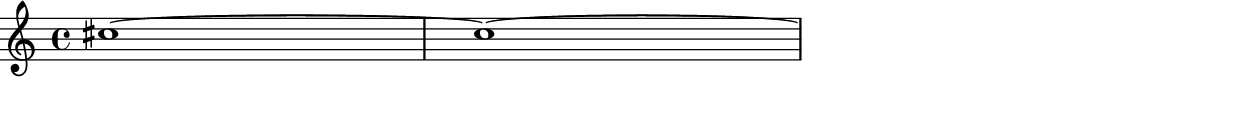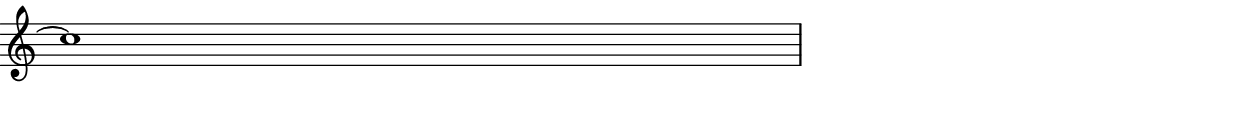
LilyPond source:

%% Generated by lilypond-book
%% Options: [exampleindent=10.16\mm,indent=0\mm,line-width=160\mm,quote]
\include "lilypond-book-preamble.ly"


% ****************************************************************
% Start cut-&-pastable-section
% ****************************************************************

#(ly:set-option 'eps-box-padding 3.000000)



\paper {
  indent = 0\mm
  line-width = 160\mm
  % offset the left padding, also add 1mm as lilypond creates cropped
  % images with a little space on the right
  line-width = #(- line-width (* mm  3.000000) (* mm 1))
  line-width = 160\mm - 2.0 * 10.16\mm
  % offset the left padding, also add 1mm as lilypond creates cropped
  % images with a little space on the right
  line-width = #(- line-width (* mm  3.000000) (* mm 1))
}

\layout {
  
}




% ****************************************************************
% ly snippet:
% ****************************************************************
\sourcefilename "snippets/hiding-accidentals-on-tied-notes-at-the-start-of-a-new-system.ly"
\sourcefileline 0
%% DO NOT EDIT this file manually; it was automatically
%% generated from the LilyPond Snippet Repository
%% (http://lsr.di.unimi.it).
%%
%% Make any changes in the LSR itself, or in
%% `Documentation/snippets/new/`, then run
%% `scripts/auxiliar/makelsr.pl`.
%%
%% This file is in the public domain.

\version "2.23.13"

\header {
%% Translation of GIT committish: a8a85e19654e46d725563e6deba44083ef137a2c
  texidocja = "
タイで繋がれた音符が改行した際の臨時記号を隠す方法を示しています。
"
  doctitleja = "タイで繋がれた音符が改行した際の臨時記号を隠す"

%% Translation of GIT committish: 2f3474d9af596d677ed5b7ce720ae4d0954a6b51
  texidocit = "
Questo frammento mostra come nascondere le alterazioni delle note unite alla figura precedente mediante una
legatura di valore all'inizio di un nuovo sistema

"
  doctitleit = "Nascondere le alterazioni delle note con legatura di valore
  all'inizio di un nuovo sistema"

%% Translation of GIT committish: a3fd5364fc4f247579da0ed2bfea887ab37285c6
  texidocfr = "
Cet exemple illustre comment, lorsqu'une note affublée d'une altération
accidentelle est prolongée, ne pas répéter cette altération après un
saut de ligne.
"

  doctitlefr = "Non répétition de l'altération après saut de ligne sur liaison de prolongation"

%% Translation of GIT committish: 8ffecf6be17c6ec2ff87cf31873121a8cce29b09
  texidoces = "
Aquí se muestra la manera de ocultar las alteraciones de las notas
ligadas al comienzo de un sistema nuevo.

"
  doctitlees = "Ocultar las alteraciones sobre notas ligadas al principio de un sistema nuevo"

%% Translation of GIT committish: 8ffecf6be17c6ec2ff87cf31873121a8cce29b09
  texidocca = "
Aquí es mostra la manera d'ocultar les alteracions de les notes
lligades al començament d'uns sistema nou.

"
  doctitleca = "Ocultar les alteracions sobre notes lligades al principi d'un sistema nou"

  lsrtags = "pitches"

  texidoc = "
This shows how to hide accidentals on tied notes at the start of a new
system.
"

  doctitle = "Hiding accidentals on tied notes at the start of a new system"
} % begin verbatim


\relative c'' {
  \override Accidental.hide-tied-accidental-after-break = ##t
  cis1~ cis~
  \break
  cis
}



% ****************************************************************
% end ly snippet
% ****************************************************************
